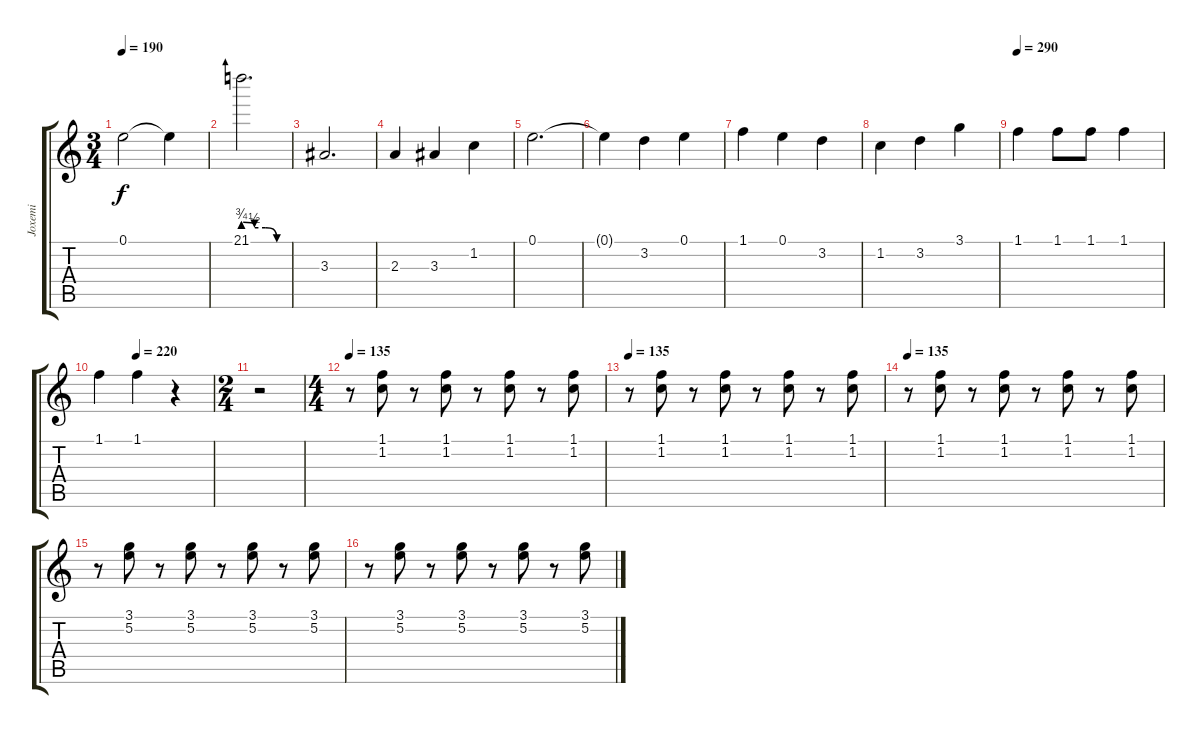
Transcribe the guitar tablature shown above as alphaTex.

\track ("Joxemi" "Joxemi") {instrument electricguitarclean}
\staff {score tabs}
\tuning (E4 B3 G3 D3 A2 E2) {hide}
\ts (3 4)
\tempo 190
\clef g2
\ks c
0.1.2{dy f} 0.1{t}.4 |
21.1{be (custom 0 3 15 2 30 2 45 0 60 0)}.2{d} |
3.3.2{d instrument distortionguitar} |
2.3.4 3.3.4 1.2.4 |
0.1.2{d} |
0.1{t}.4 3.2.4 0.1.4 |
1.1.4 0.1.4 3.2.4 |
1.2.4 3.2.4 3.1.4 |
\tempo 290
1.1.4 1.1.8 1.1.8 1.1.4 |
\tempo (220 0.3333333333333333)
1.1.4 1.1.4 r.4 |
\ts (2 4)
r.2 |
\ts (4 4)
\tempo 135
r.8{instrument electricguitarclean} (1.1 1.2).8 r.8 (1.1 1.2).8 r.8 (1.1 1.2).8 r.8 (1.1 1.2).8 |
\tempo 135
r.8 (1.1 1.2).8 r.8 (1.1 1.2).8 r.8 (1.1 1.2).8 r.8 (1.1 1.2).8 |
\tempo 135
r.8 (1.1 1.2).8 r.8 (1.1 1.2).8 r.8 (1.1 1.2).8 r.8 (1.1 1.2).8 |
r.8 (3.1 5.2).8 r.8 (3.1 5.2).8 r.8 (3.1 5.2).8 r.8 (3.1 5.2).8 |
r.8 (3.1 5.2).8 r.8 (3.1 5.2).8 r.8 (3.1 5.2).8 r.8 (3.1 5.2).8
